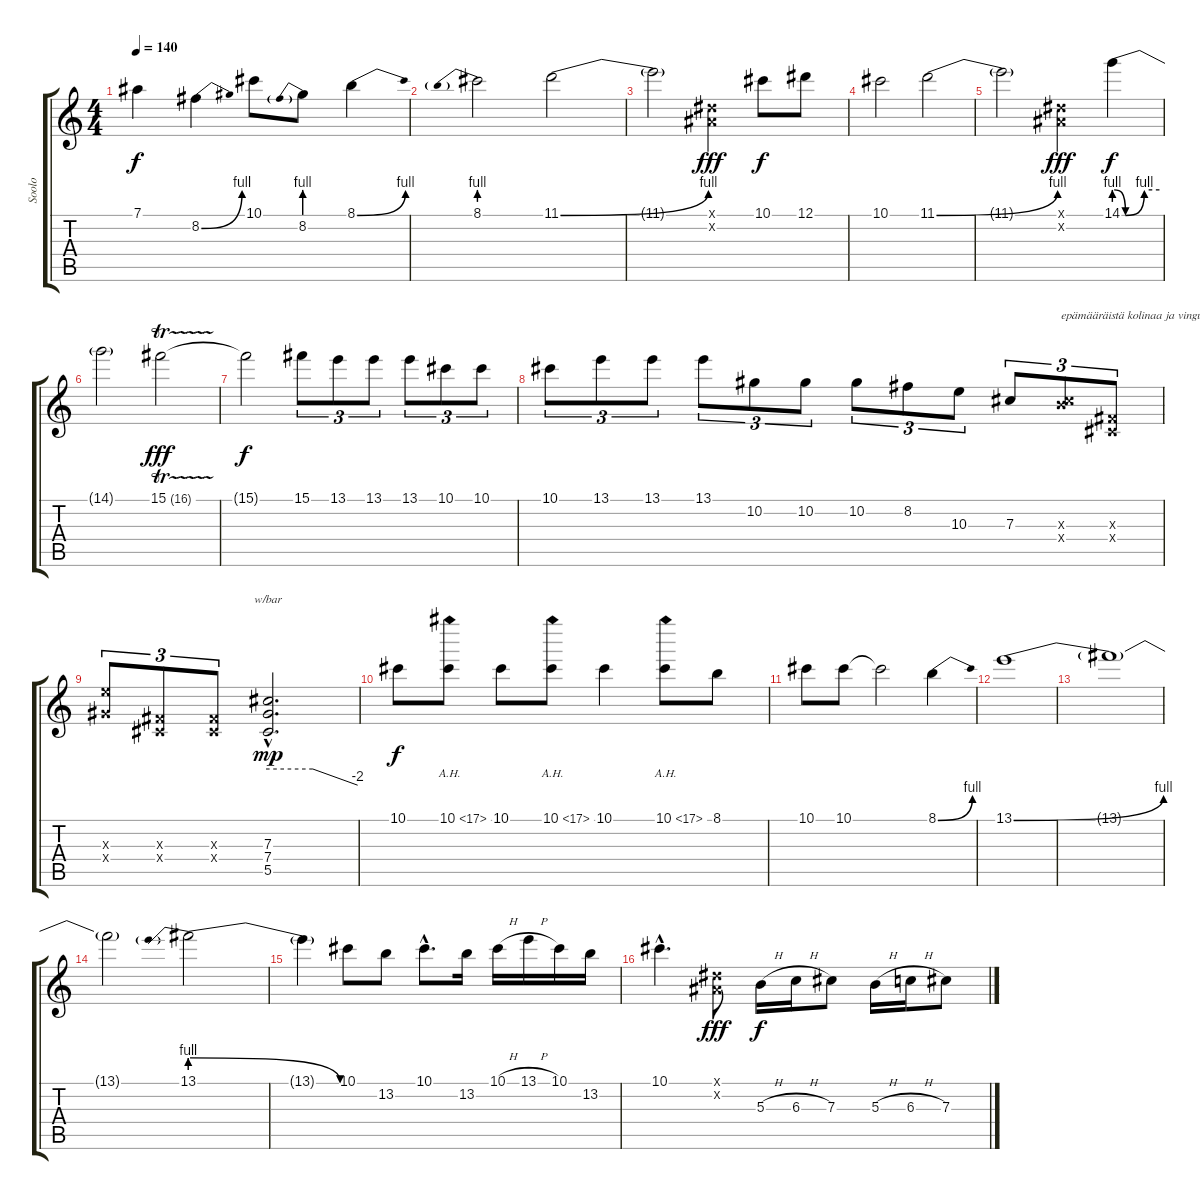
\track ("Soolo" "Soolo") {instrument overdrivenguitar}
\staff {score tabs}
\tuning (Eb4 Bb3 Gb3 Db3 Ab2 Db2) {hide}
\ts (4 4)
\tempo 140
\clef g2
\ks c
7.1.4{dy f} 8.2{be (bend 0 0 60 4)}.4 10.1.8 8.2{be (prebend 0 4 60 4)}.8 8.1{be (bend 0 0 60 4)}.4 |
8.1{be (prebend 0 4 60 4)}.2 11.1{be (bend 0 0 60 4)}.2 |
11.1{t}.2 (0.1{x} 0.2{x}).4{dy fff} 10.1.8{dy f} 12.1.8 |
10.1.2 11.1{be (bend 0 0 60 4)}.2 |
11.1{t}.2 (0.1{x} 0.2{x}).4{dy fff} 14.1{be (custom 0 4 15 0 40 4 60 4)}.4{dy f} |
14.1{t}.2 15.1{tr (16 32)}.2{dy fff} |
15.1{t}.2{dy f} 15.1.8{tu (3 2)} 13.1.8{tu (3 2)} 13.1.8{tu (3 2)} 13.1.8{tu (3 2)} 10.1.8{tu (3 2)} 10.1.8{tu (3 2)} |
10.1.8{tu (3 2)} 13.1.8{tu (3 2)} 13.1.8{tu (3 2)} 13.1.8{tu (3 2)} 10.2.8{tu (3 2)} 10.2.8{tu (3 2)} 10.2.8{tu (3 2)} 8.2.8{tu (3 2)} 10.3.8{tu (3 2)} 7.3.8{tu (3 2)} (7.3{x} 10.4{x}).8{tu (3 2) txt "epämääräistä kolinaa ja vinguntaa"} (0.3{x} 0.4{x}).8{tu (3 2)} |
(10.3{x} 7.4{x}).8{tu (3 2)} (0.3{x} 0.4{x}).8{tu (3 2)} (0.3{x} 0.4{x}).8{tu (3 2)} (7.3{hac} 7.4{hac} 5.5{hac}).2{d tbe (custom default 0 0 30 0 60 -8) dy mp} |
10.1.8{dy f volume 10} 10.1{ah 7}.8 10.1.8 10.1{ah 7}.8 10.1.4 10.1{ah 7}.8 8.1.8 |
10.1.8 10.1.8 10.1{t}.2 8.1{be (bend 0 0 60 4)}.4 |
13.1{be (bend 0 0 60 4)}.1 |
13.1{t}.1 |
13.1{t}.2{volume 9} 13.1{be (prebendrelease 0 4 60 0)}.2 |
13.1{t}.4 10.1.8 13.2.8 10.1{hac}.8{d} 13.2.16 10.1{h}.16 13.1{h}.16 10.1.16 13.2.16 |
10.1{hac}.4{d} (0.1{x} 0.2{x}).8{dy fff} 5.3{h}.16{dy f} 6.3{h}.16 7.3.8 5.3{h}.16 6.3{h}.16 7.3.8
